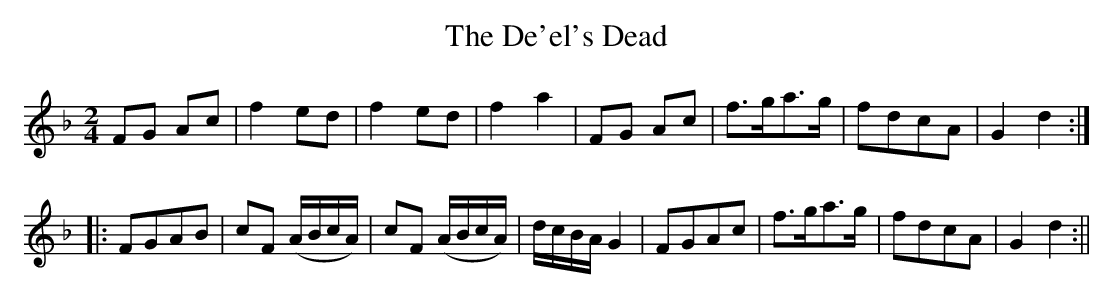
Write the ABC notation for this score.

X:1
T:De'el's Dead, The
M:2/4
L:1/8
K:F
FG Ac|f2 ed|f2 ed|f2a2|FG Ac|f>ga>g|fdcA|G2d2:|
|:FGAB|cF (A/B/c/A/)|cF (A/B/c/A/)|d/c/B/A/ G2|FGAc|f>ga>g|fdcA|G2d2:||
